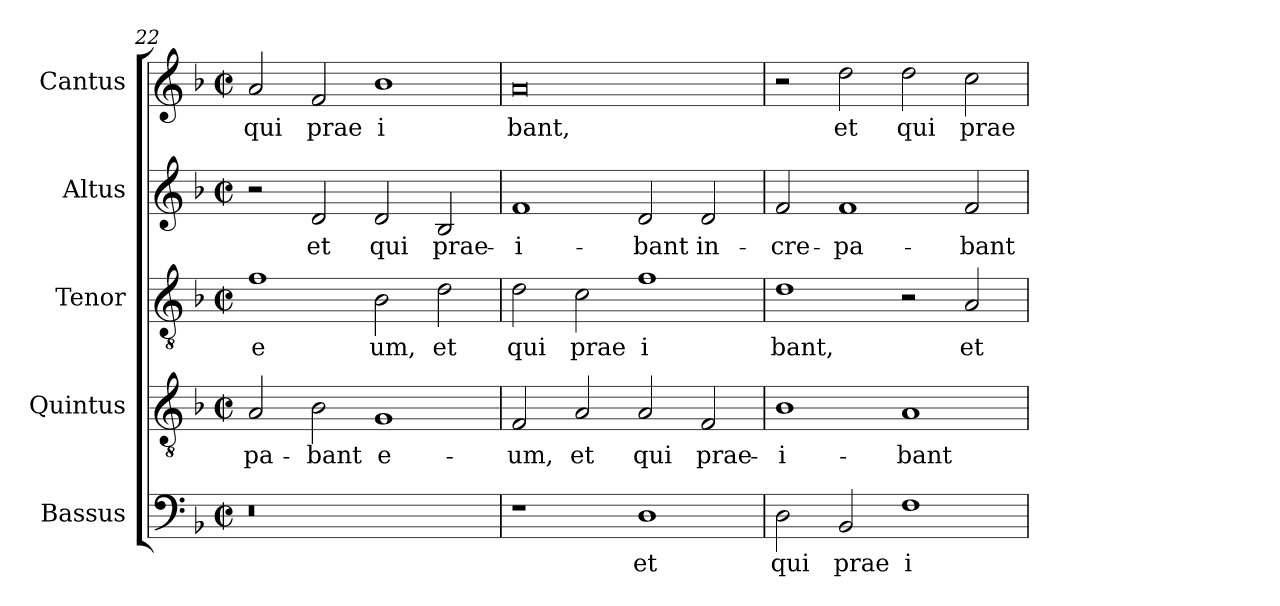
**kern	**text	**kern	**text	**kern	**text	**kern	**text	**kern	**text
*part5	*part5	*part4	*part4	*part3	*part3	*part2	*part2	*part1	*part1
*staff5	*staff5	*staff4	*staff4	*staff3	*staff3	*staff2	*staff2	*staff1	*staff1
*I"Bassus	*	*I"Quintus	*	*I"Tenor	*	*I"Altus	*	*I"Cantus	*
*clefF4	*	*clefGv2	*	*clefGv2	*	*clefG2	*	*clefG2	*
*k[b-]	*	*k[b-]	*	*k[b-]	*	*k[b-]	*	*k[b-]	*
*F:	*	*F:	*	*F:	*	*F:	*	*F:	*
*M2/2	*	*M2/2	*	*M2/2	*	*M2/2	*	*M2/2	*
*met(c|)	*	*met(c|)	*	*met(c|)	*	*met(c|)	*	*met(c|)	*
=22	=22	=22	=22	=22	=22	=22	=22	=22	=22
!	!	!	!LO:LY:b:cj	!	!LO:LY:b:cj	!	!	!	!LO:LY:b:cj
0r	.	2A/	-pa-	1f	e	2r	.	2a/	qui
!	!	!	!LO:LY:b:cj	!	!	!	!LO:LY:b:cj	!	!LO:LY:b:cj
.	.	2B-\	-bant	.	.	2d/	et	2f/	prae
!	!	!	!LO:LY:b:cj	!	!LO:LY:b:cj	!	!LO:LY:b:cj	!	!LO:LY:b:cj
.	.	1G	e-	2B-\	um,	2d/	qui	1b-	i
!	!	!	!	!	!LO:LY:b:cj	!	!LO:LY:b:cj	!	!
.	.	.	.	2d\	et	2B-/	prae-	.	.
=23	=23	=23	=23	=23	=23	=23	=23	=23	=23
!	!	!	!LO:LY:b:cj	!	!LO:LY:b:cj	!	!LO:LY:b:cj	!	!LO:LY:b:cj
1r	.	2F/	-um,	2d\	qui	1f	-i-	0a	bant,
!	!	!	!LO:LY:b:cj	!	!LO:LY:b:cj	!	!	!	!
.	.	2A/	et	2c\	prae	.	.	.	.
!	!LO:LY:b:cj	!	!LO:LY:b:cj	!	!LO:LY:b:cj	!	!LO:LY:b:cj	!	!
1D	et	2A/	qui	1f	i	2d/	-bant	.	.
!	!	!	!LO:LY:b:cj	!	!	!	!LO:LY:b:cj	!	!
.	.	2F/	prae-	.	.	2d/	in-	.	.
=24	=24	=24	=24	=24	=24	=24	=24	=24	=24
!	!LO:LY:b:cj	!	!LO:LY:b:cj	!	!LO:LY:b:cj	!	!LO:LY:b:cj	!	!
2D\	qui	1B-	-i-	1d	bant,	2f/	-cre-	2r	.
!	!LO:LY:b:cj	!	!	!	!	!	!LO:LY:b:cj	!	!LO:LY:b:cj
2BB-/	prae	.	.	.	.	1f	-pa-	2dd\	et
!	!LO:LY:b:cj	!	!LO:LY:b:cj	!	!	!	!	!	!LO:LY:b:cj
1F	i	1A	-bant	2r	.	.	.	2dd\	qui
!	!	!	!	!	!LO:LY:b:cj	!	!LO:LY:b:cj	!	!LO:LY:b:cj
.	.	.	.	2A/	et	2f/	-bant	2cc\	prae
=	=	=	=	=	=	=	=	=	=
*-	*-	*-	*-	*-	*-	*-	*-	*-	*-
